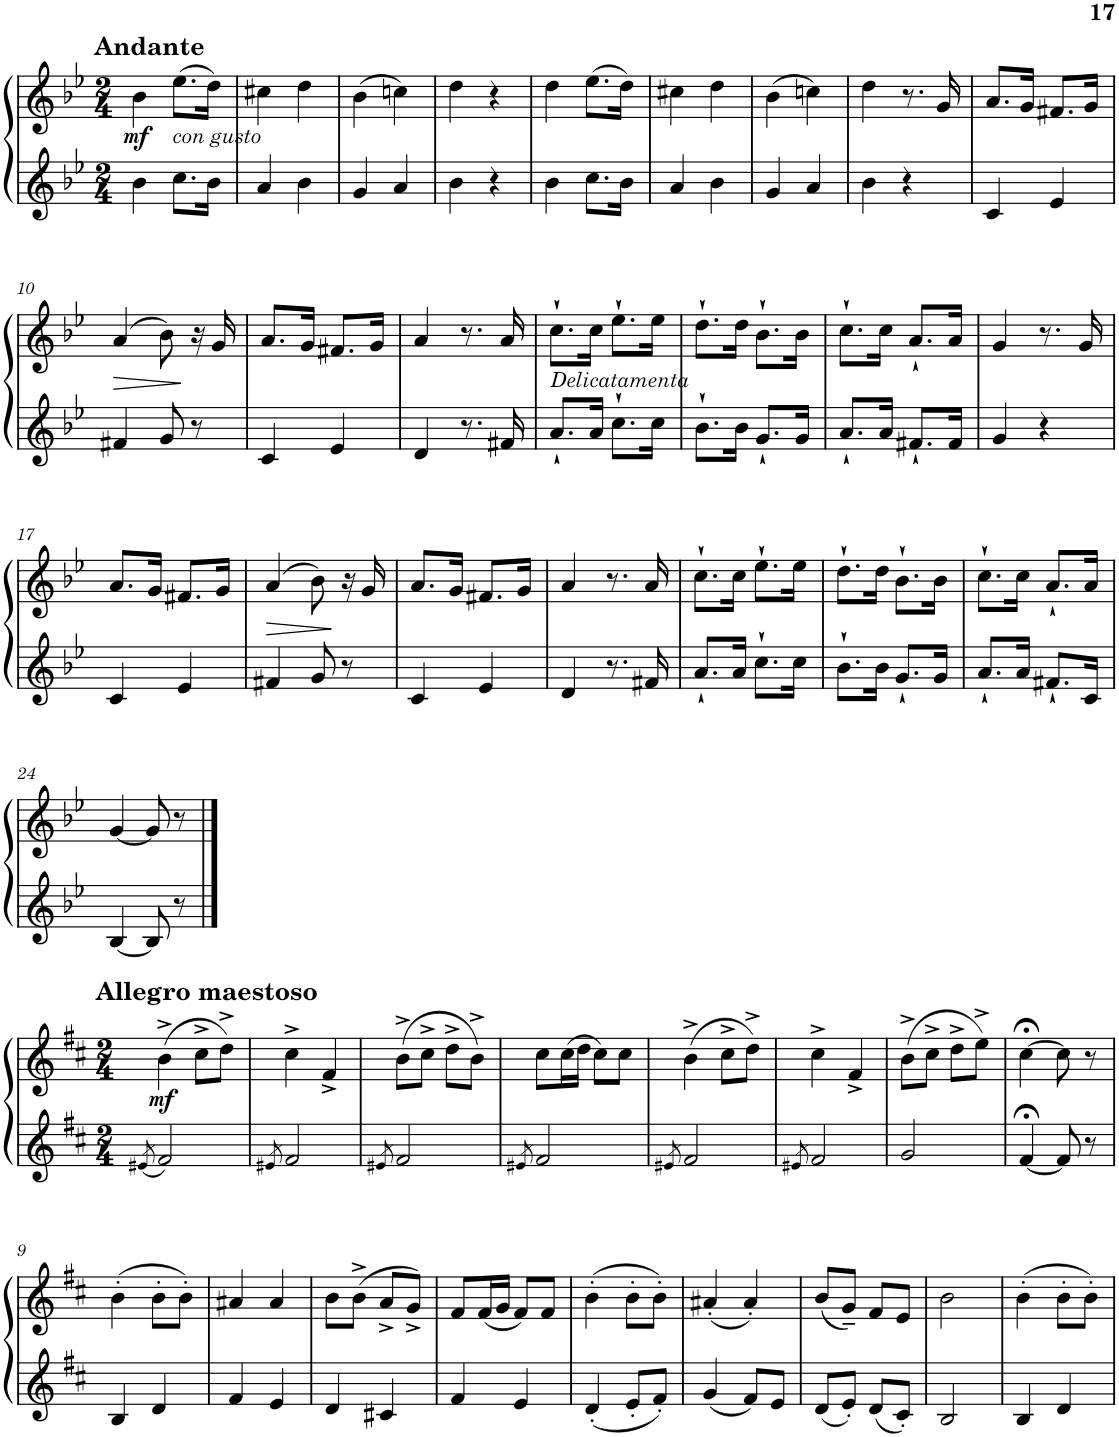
**kern	**kern	**dynam
*part2	*part1	*part1
*staff2	*staff1	*staff1
*I"Bb Trumpet	*I"Bb Trumpet	*
*I'Tpt	*I'Tpt	*
!!LO:PB:g=z
*clefG2	*clefG2	*
*Trd1c2	*Trd1c2	*
*k[b-e-]	*k[b-e-]	*
*M2/4	*M2/4	*
=1	=1	=1
!	!LO:TX:a:B:t=Andante	!
!	!	!LO:DY:b
4b-\	4b-\	mf
!	!LO:TX:b:i:t=con gusto	!
8.cc\L	(8.ee-\L	.
16b-\Jk	16dd\Jk)	.
=2	=2	=2
4a/	4cc#X\	.
4b-\	4dd\	.
=3	=3	=3
4g/	(4b-\	.
4a/	4ccn\)	.
=4	=4	=4
4b-\	4dd\	.
4r	4r	.
=5	=5	=5
4b-\	4dd\	.
8.cc\L	(8.ee-\L	.
16b-\Jk	16dd\Jk)	.
=6	=6	=6
4a/	4cc#X\	.
4b-\	4dd\	.
=7	=7	=7
4g/	(4b-\	.
4a/	4ccn\)	.
=8	=8	=8
4b-\	4dd\	.
4r	8.r	.
.	16g/	.
=9	=9	=9
4c/	8.a/L	.
.	16g/Jk	.
4e-/	8.f#X/L	.
.	16g/Jk	.
!!LO:LB:g=z
=10	=10	=10
!	!	!LO:HP:b
4f#X/	(4a/	>
8g/	8b-\)	.
8r	16r	]
.	16g/	.
=11	=11	=11
4c/	8.a/L	.
.	16g/Jk	.
4e-/	8.f#X/L	.
.	16g/Jk	.
=12	=12	=12
4d/	4a/	.
8.r	8.r	.
16f#X/	16a/	.
=13	=13	=13
!	!LO:TX:b:i:t=Delicatamenta	!
8.a`/L	8.cc`\L	.
16a/Jk	16cc\Jk	.
8.cc`\L	8.ee-`\L	.
16cc\Jk	16ee-\Jk	.
=14	=14	=14
8.b-`\L	8.dd`\L	.
16b-\Jk	16dd\Jk	.
8.g`/L	8.b-`\L	.
16g/Jk	16b-\Jk	.
=15	=15	=15
8.a`/L	8.cc`\L	.
16a/Jk	16cc\Jk	.
8.f#X`/L	8.a`/L	.
16f#/Jk	16a/Jk	.
=16	=16	=16
4g/	4g/	.
4r	8.r	.
.	16g/	.
!!LO:LB:g=z
=17	=17	=17
4c/	8.a/L	.
.	16g/Jk	.
4e-/	8.f#X/L	.
.	16g/Jk	.
=18	=18	=18
!	!	!LO:HP:b
4f#X/	(4a/	>
8g/	8b-\)	.
8r	16r	]
.	16g/	.
=19	=19	=19
4c/	8.a/L	.
.	16g/Jk	.
4e-/	8.f#X/L	.
.	16g/Jk	.
=20	=20	=20
4d/	4a/	.
8.r	8.r	.
16f#X/	16a/	.
=21	=21	=21
8.a`/L	8.cc`\L	.
16a/Jk	16cc\Jk	.
8.cc`\L	8.ee-`\L	.
16cc\Jk	16ee-\Jk	.
=22	=22	=22
8.b-`\L	8.dd`\L	.
16b-\Jk	16dd\Jk	.
8.g`/L	8.b-`\L	.
16g/Jk	16b-\Jk	.
=23	=23	=23
8.a`/L	8.cc`\L	.
16a/Jk	16cc\Jk	.
8.f#X`/L	8.a`/L	.
16c/Jk	16a/Jk	.
!!LO:LB:g=z
=24	=24	=24
[4B-/	[4g/	.
8B-/]	8g/]	.
8r	8r	.
!!LO:LB:g=z
==1	==1	==1
*k[f#c#]	*k[f#c#]	*
*M2/4	*M2/4	*
(8qe#X/	.	.
!	!LO:TX:a:B:t=Allegro maestoso	!
!	!	!LO:DY:b
2f#/)	(4b^\	mf
.	8cc#^\L	.
.	8dd^\J)	.
=2	=2	=2
8qe#X/	.	.
2f#/	4cc#^\	.
.	4f#^/	.
=3	=3	=3
8qe#X/	.	.
2f#/	(8b^\L	.
.	8cc#^\J	.
.	8dd^\L	.
.	8b^\J)	.
=4	=4	=4
8qe#X/	.	.
2f#/	8cc#\L	.
.	(16cc#\L	.
.	16dd\JJ	.
.	8cc#\L)	.
.	8cc#\J	.
=5	=5	=5
8qe#X/	.	.
2f#/	(4b^\	.
.	8cc#^\L	.
.	8dd^\J)	.
=6	=6	=6
8qe#X/	.	.
2f#/	4cc#^\	.
.	4f#^/	.
=7	=7	=7
2g/	(8b^\L	.
.	8cc#^\J	.
.	8dd^\L	.
.	8ee^\J)	.
=8	=8	=8
[4f#;</	[4cc#;<\	.
8f#/]	8cc#\]	.
8r	8r	.
!!LO:LB:g=z
=9	=9	=9
4B/	(4b'\	.
4d/	8b'\L	.
.	8b'\J)	.
=10	=10	=10
4f#/	4a#X/	.
4e/	4a#/	.
=11	=11	=11
4d/	8b\L	.
.	(8b^\J	.
4c#X/	8a^/L	.
.	8g^/J)	.
=12	=12	=12
4f#/	8f#/L	.
.	(16f#/L	.
.	16g/JJ	.
4e/	8f#/L)	.
.	8f#/J	.
=13	=13	=13
(4d'/	(4b'\	.
8e'/L	8b'\L	.
8f#'/J)	8b'\J)	.
=14	=14	=14
(4g/	(4a#X'/	.
8f#/L)	4a#'/)	.
8e/J	.	.
=15	=15	=15
(8d/L	(8b/L	.
8e'/J)	8g~/J)	.
(8d/L	8f#/L	.
8c#'/J)	8e/J	.
=16	=16	=16
2B/	2b\	.
=17	=17	=17
4B/	(4b'\	.
4d/	8b'\L	.
.	8b'\J)	.
=	=	=
*-	*-	*-
